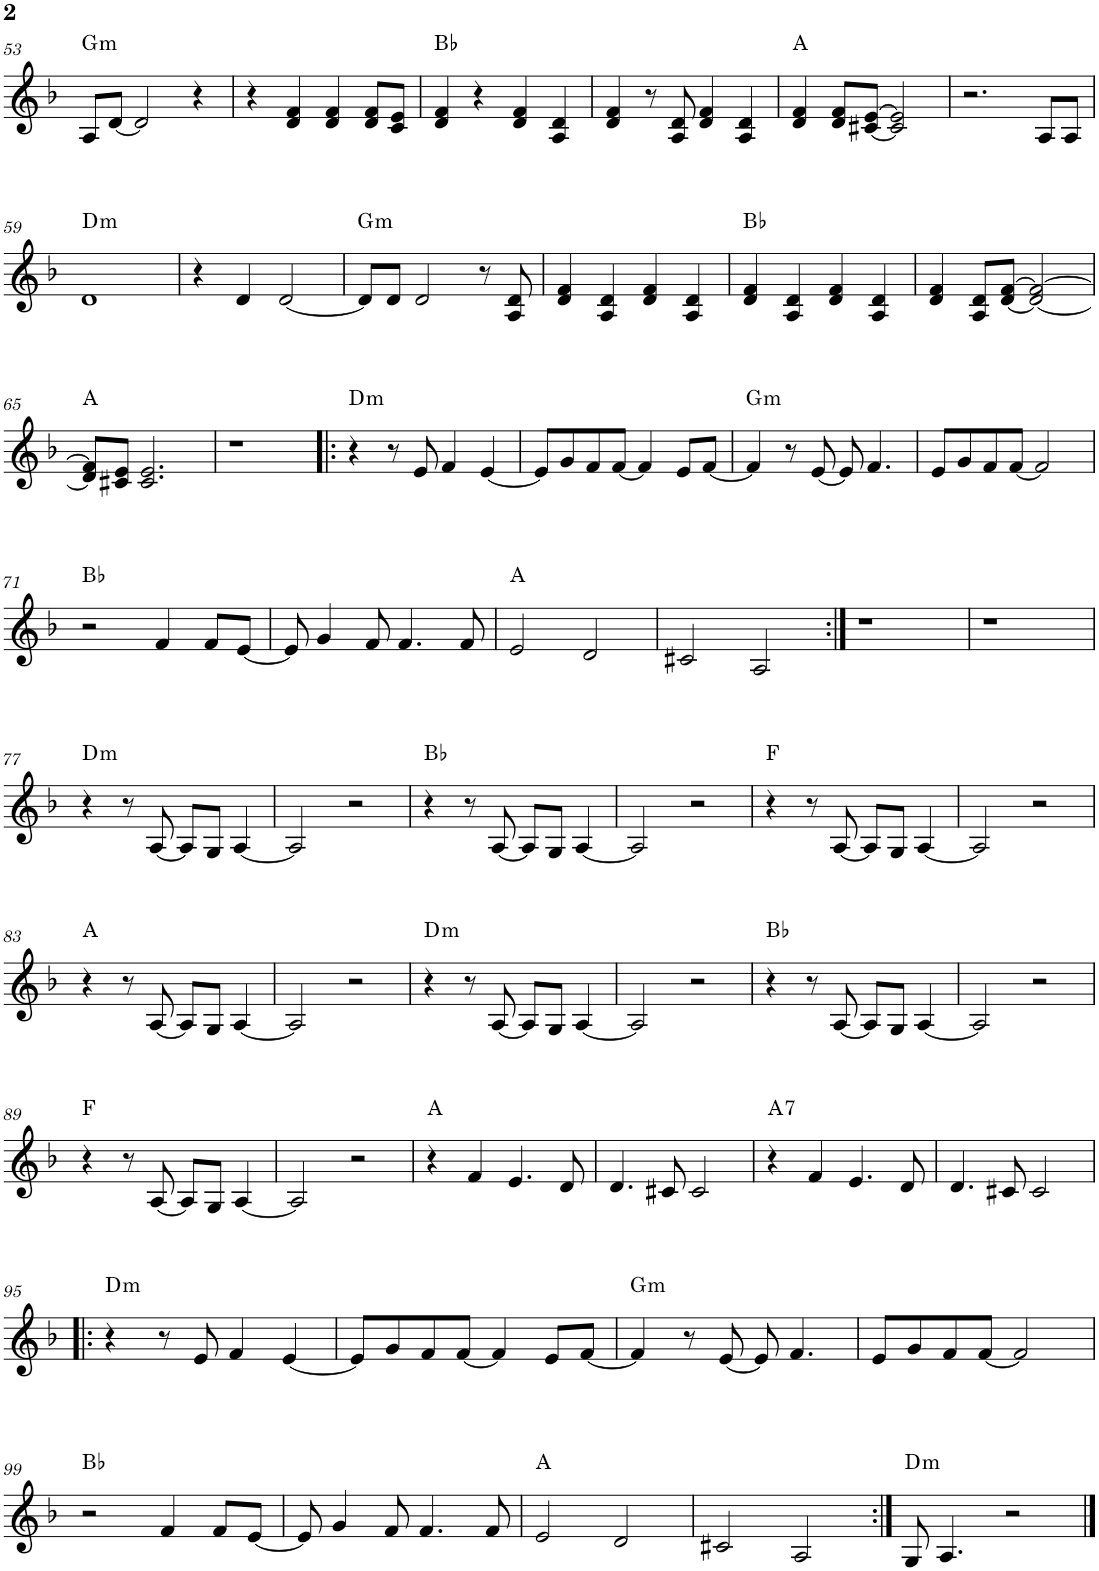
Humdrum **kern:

**kern	**harte
*part1	*part1
*staff1	*
*I"P1	*
!!LO:PB:g=z
*clefG2	*
*k[b-]	*
*d:	*
*M4/4	*
=53	=53
!	!LO:H:kt=m
8A/L	G:min
[<8d/J	.
2d/]	.
4r	.
=54	=54
4r	.
4d/ 4f/	.
4d/ 4f/	.
8d/ 8f/L	.
8c/ 8e/J	.
=55	=55
4d/ 4f/	Bb:maj
4r	.
4d/ 4f/	.
4A/ 4d/	.
=56	=56
4d/ 4f/	.
8r	.
8A/ 8d/	.
4d/ 4f/	.
4A/ 4d/	.
=57	=57
4d/ 4f/	A:maj
8d/ 8f/L	.
[<8c#X/ [>8e/J	.
2c#/] 2e/]	.
=58	=58
2.r	.
8A/L	.
8A/J	.
!!LO:LB:g=z
=59	=59
!	!LO:H:kt=m
1d	D:min
=60	=60
4r	.
4d/	.
[<2d/	.
=61	=61
!	!LO:H:kt=m
8d/L]	G:min
8d/J	.
2d/	.
8r	.
8A/ 8d/	.
=62	=62
4d/ 4f/	.
4A/ 4d/	.
4d/ 4f/	.
4A/ 4d/	.
=63	=63
4d/ 4f/	Bb:maj
4A/ 4d/	.
4d/ 4f/	.
4A/ 4d/	.
=64	=64
4d/ 4f/	.
8A/ 8d/L	.
[<8d/ [>8f/J	.
2d/_ 2f/_	.
!!LO:LB:g=z
=65	=65
8d/] 8f/]L	A:maj
8c#X/ 8e/J	.
2.c#/ 2.e/	.
=66	=66
1r	.
=67!|:	=67!|:
!	!LO:H:kt=m
4r	D:min
8r	.
8e/	.
4f/	.
[<4e/	.
=68	=68
8e/L]	.
8g/	.
8f/	.
[<8f/J	.
4f/]	.
8e/L	.
[<8f/J	.
=69	=69
!	!LO:H:kt=m
4f/]	G:min
8r	.
[<8e/	.
8e/]	.
4.f/	.
=70	=70
8e/L	.
8g/	.
8f/	.
[<8f/J	.
2f/]	.
!!LO:LB:g=z
=71	=71
2r	Bb:maj
4f/	.
8f/L	.
[<8e/J	.
=72	=72
8e/]	.
4g/	.
8f/	.
4.f/	.
8f/	.
=73	=73
2e/	A:maj
2d/	.
=74	=74
2c#X/	.
2A/	.
=75:|!	=75:|!
1r	.
=76	=76
1r	.
!!LO:LB:g=z
=77	=77
!	!LO:H:kt=m
4r	D:min
8r	.
[<8A/	.
8A/L]	.
8G/J	.
[<4A/	.
=78	=78
2A/]	.
2r	.
=79	=79
4r	Bb:maj
8r	.
[<8A/	.
8A/L]	.
8G/J	.
[<4A/	.
=80	=80
2A/]	.
2r	.
=81	=81
4r	F:maj
8r	.
[<8A/	.
8A/L]	.
8G/J	.
[<4A/	.
=82	=82
2A/]	.
2r	.
!!LO:LB:g=z
=83	=83
4r	A:maj
8r	.
[<8A/	.
8A/L]	.
8G/J	.
[<4A/	.
=84	=84
2A/]	.
2r	.
=85	=85
!	!LO:H:kt=m
4r	D:min
8r	.
[<8A/	.
8A/L]	.
8G/J	.
[<4A/	.
=86	=86
2A/]	.
2r	.
=87	=87
4r	Bb:maj
8r	.
[<8A/	.
8A/L]	.
8G/J	.
[<4A/	.
=88	=88
2A/]	.
2r	.
!!LO:LB:g=z
=89	=89
4r	F:maj
8r	.
[<8A/	.
8A/L]	.
8G/J	.
[<4A/	.
=90	=90
2A/]	.
2r	.
=91	=91
4r	A:maj
4f/	.
4.e/	.
8d/	.
=92	=92
4.d/	.
8c#X/	.
2c#/	.
=93	=93
!	!LO:H:kt=7
4r	A:7
4f/	.
4.e/	.
8d/	.
=94	=94
4.d/	.
8c#X/	.
2c#/	.
!!LO:LB:g=z
=95!|:	=95!|:
!	!LO:H:kt=m
4r	D:min
8r	.
8e/	.
4f/	.
[<4e/	.
=96	=96
8e/L]	.
8g/	.
8f/	.
[<8f/J	.
4f/]	.
8e/L	.
[<8f/J	.
=97	=97
!	!LO:H:kt=m
4f/]	G:min
8r	.
[<8e/	.
8e/]	.
4.f/	.
=98	=98
8e/L	.
8g/	.
8f/	.
[<8f/J	.
2f/]	.
!!LO:LB:g=z
=99	=99
2r	Bb:maj
4f/	.
8f/L	.
[<8e/J	.
=100	=100
8e/]	.
4g/	.
8f/	.
4.f/	.
8f/	.
=101	=101
2e/	A:maj
2d/	.
=102	=102
2c#X/	.
2A/	.
=103:|!	=103:|!
!	!LO:H:kt=m
8G/	D:min
4.A/	.
2r	.
==	==
*-	*-
